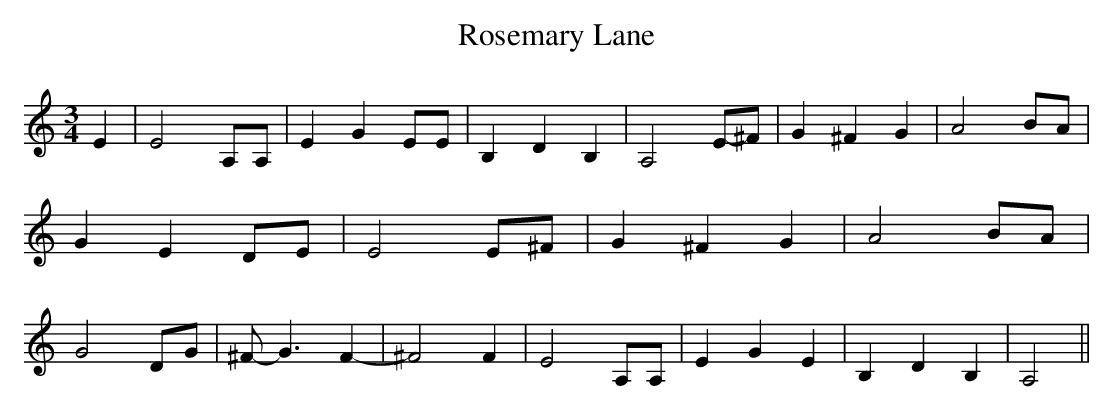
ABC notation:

X:1
T:Rosemary Lane
M:3/4
L:1/4
K:C
 E| E2 A,/2A,/2| E G E/2E/2| B, D B,| A,2E/2-^F/2| G ^F G| A2 B/2A/2|\
 G ED/2-E/2| E2 E/2^F/2| G ^F G| A2B/2-A/2| G2D/2-G/2| ^F/2- G3/2- F-|\
 ^F2 F| E2 A,/2A,/2| E G E| B, D B,| A,2||
